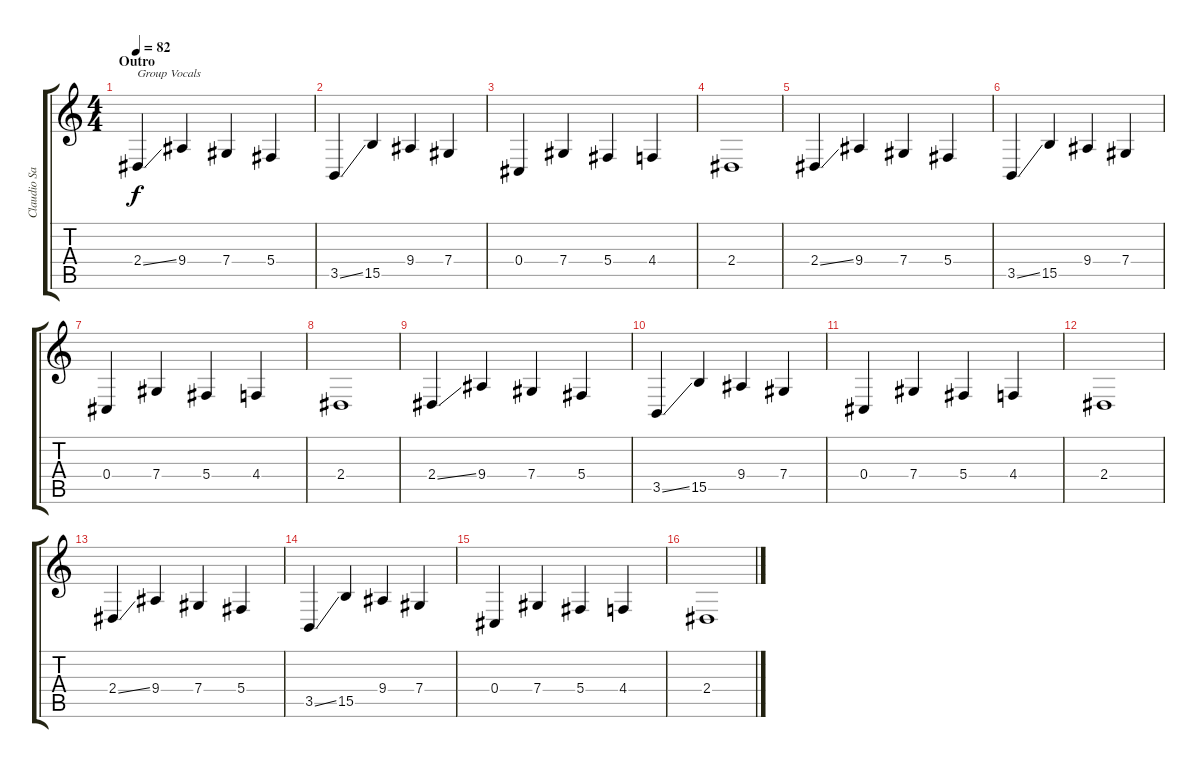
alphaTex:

\track ("Claudio Sanchez (Vocals)" "Claudio Sa") {instrument violin}
\staff {score tabs}
\tuning (Eb4 Bb3 Gb3 Db3 Ab2 Eb2) {hide}
\ts (4 4)
\section ("" "Outro")
\tempo 82
\clef g2
\ks c
2.4{ss}.4{txt "Group Vocals" dy f} 9.4.4 7.4.4 5.4.4 |
3.5{ss}.4 15.5.4 9.4.4 7.4.4 |
0.4.4 7.4.4 5.4.4 4.4.4 |
2.4.1 |
2.4{ss}.4 9.4.4 7.4.4 5.4.4 |
3.5{ss}.4 15.5.4 9.4.4 7.4.4 |
0.4.4 7.4.4 5.4.4 4.4.4 |
2.4.1 |
2.4{ss}.4 9.4.4 7.4.4 5.4.4 |
3.5{ss}.4 15.5.4 9.4.4 7.4.4 |
0.4.4 7.4.4 5.4.4 4.4.4 |
2.4.1 |
2.4{ss}.4 9.4.4 7.4.4 5.4.4 |
3.5{ss}.4 15.5.4 9.4.4 7.4.4 |
0.4.4 7.4.4 5.4.4 4.4.4 |
2.4.1
